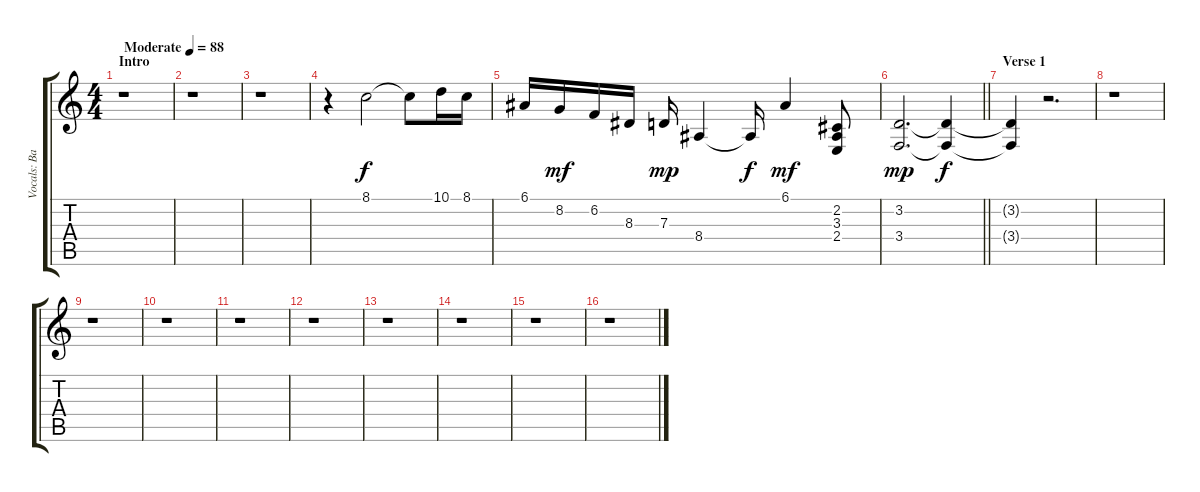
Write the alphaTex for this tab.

\track ("Vocals: Backing" "Vocals: Ba") {instrument flute}
\staff {score tabs}
\tuning (E4 B3 G3 D3 A2 E2) {hide}
\ts (4 4)
\section ("" "Intro")
\tempo (88 "Moderate")
\clef g2
\ks c
r.1{dy f instrument flute} |
r.1 |
r.1 |
r.4 8.1.2 8.1{t}.8 10.1.16 8.1.16 |
6.1.16 8.2.16{dy mf} 6.2.16 8.3.16 7.3.16{dy mp} 8.4.4 8.4{t}.16{dy f} 6.1.4{dy mf} (2.2 3.3 2.4).8 |
\barLineRight lightlight
(3.2 3.4).2{d dy mp} (3.2{t} 3.4{t}).4{dy f} |
\section ("" "Verse 1")
(3.2{t} 3.4{t}).4 r.2{d} |
r.1 |
r.1 |
r.1 |
r.1 |
r.1 |
r.1 |
r.1 |
r.1 |
r.1
